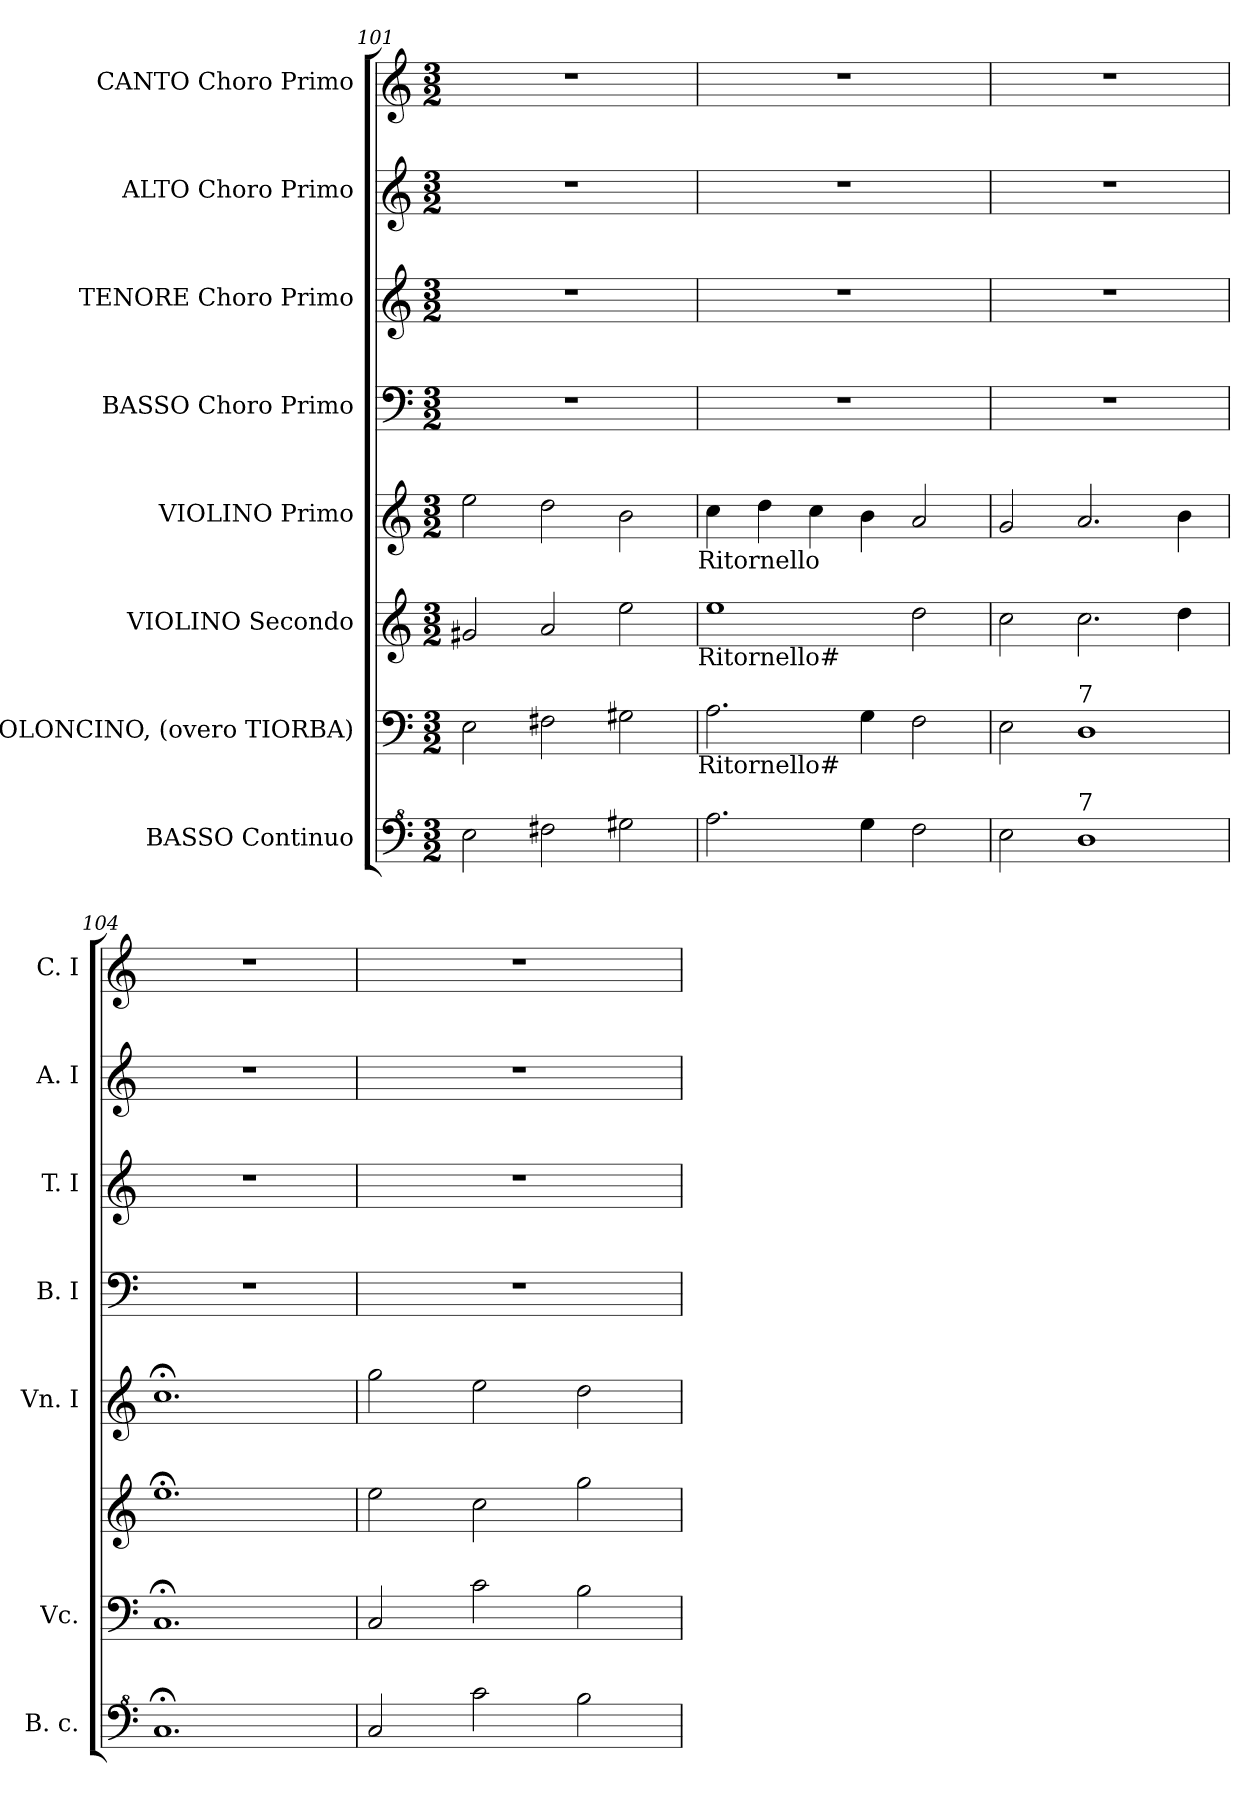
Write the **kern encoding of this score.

**kern	**kern	**kern	**kern	**kern	**kern	**kern	**kern
*part8	*part7	*part6	*part5	*part4	*part3	*part2	*part1
*staff8	*staff7	*staff6	*staff5	*staff4	*staff3	*staff2	*staff1
*I"BASSO Continuo	*I"VIOLONCINO, (overo TIORBA)	*I"VIOLINO Secondo	*I"VIOLINO Primo	*I"BASSO Choro Primo	*I"TENORE Choro Primo	*I"ALTO Choro Primo	*I"CANTO Choro Primo
*I'B. c.	*I'Vc.	*	*I'Vn. I	*I'B. I	*I'T. I	*I'A. I	*I'C. I
*clefF^4	*clefF4	*clefG2	*clefG2	*clefF4	*clefG2	*clefG2	*clefG2
*ITrd7c12	*	*	*	*	*	*	*
*k[]	*k[]	*k[]	*k[]	*k[]	*k[]	*k[]	*k[]
*C:	*C:	*C:	*C:	*C:	*C:	*C:	*C:
*M3/2	*M3/2	*M3/2	*M3/2	*M3/2	*M3/2	*M3/2	*M3/2
=101	=101	=101	=101	=101	=101	=101	=101
!	!	!	!	!LO:N:vis=1	!LO:N:vis=1	!LO:N:vis=1	!LO:N:vis=1
2E\	2E\	2g#X/	2ee\	1.r	1.r	1.r	1.r
2F#X\	2F#X\	2a/	2dd\	.	.	.	.
2G#X\	2G#X\	2ee\	2b\	.	.	.	.
!	!	!	!LO:TX:b:t=Ritornello	!	!	!	!
!	!	!LO:TX:b:t=Ritornello#	!	!	!	!	!
!	!LO:TX:b:t=Ritornello#	!	!	!	!	!	!
!!LO:PB:g=z
=102	=102	=102	=102	=102	=102	=102	=102
!	!	!	!	!LO:N:vis=1	!LO:N:vis=1	!LO:N:vis=1	!LO:N:vis=1
2.A\	2.A\	1ee	4cc\	1.r	1.r	1.r	1.r
.	.	.	4dd\	.	.	.	.
.	.	.	4cc\	.	.	.	.
4G\	4G\	.	4b\	.	.	.	.
2F\	2F\	2dd\	2a/	.	.	.	.
=103	=103	=103	=103	=103	=103	=103	=103
!	!	!	!	!LO:N:vis=1	!LO:N:vis=1	!LO:N:vis=1	!LO:N:vis=1
2E>\	2E>\	2cc\	2g/	1.r	1.r	1.r	1.r
!	!LO:TX:a:t=7	!	!	!	!	!	!
!LO:TX:a:t=7	!	!	!	!	!	!	!
1D	1D	2.cc\	2.a/	.	.	.	.
.	.	4dd>\	4b\	.	.	.	.
=104	=104	=104	=104	=104	=104	=104	=104
!	!	!	!	!LO:N:vis=1	!LO:N:vis=1	!LO:N:vis=1	!LO:N:vis=1
1.C;	1.C;	1.ee;<	1.cc;<	1.r	1.r	1.r	1.r
=105	=105	=105	=105	=105	=105	=105	=105
!	!	!	!	!LO:N:vis=1	!LO:N:vis=1	!LO:N:vis=1	!LO:N:vis=1
2C/	2C/	2ee\	2gg\	1.r	1.r	1.r	1.r
2c\	2c\	2cc\	2ee\	.	.	.	.
2B\	2B\	2gg\	2dd\	.	.	.	.
=	=	=	=	=	=	=	=
*-	*-	*-	*-	*-	*-	*-	*-
